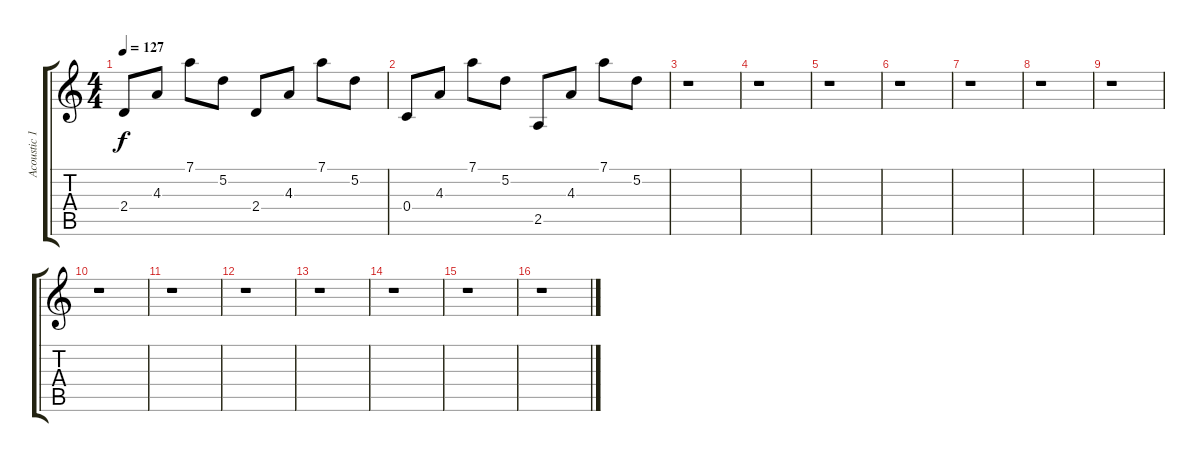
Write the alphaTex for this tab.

\track ("Acoustic 1" "Acoustic 1") {instrument acousticguitarsteel}
\staff {score tabs}
\tuning (D4 A3 F3 C3 G2 D2) {hide}
\ts (4 4)
\tempo 127
\clef g2
\ks c
2.4.8{dy f} 4.3.8 7.1.8 5.2.8 2.4.8 4.3.8 7.1.8 5.2.8 |
0.4.8 4.3.8 7.1.8 5.2.8 2.5.8 4.3.8 7.1.8 5.2.8 |
r.1 |
r.1 |
r.1 |
r.1 |
r.1 |
r.1 |
r.1 |
r.1 |
r.1 |
r.1 |
r.1 |
r.1 |
r.1 |
r.1
